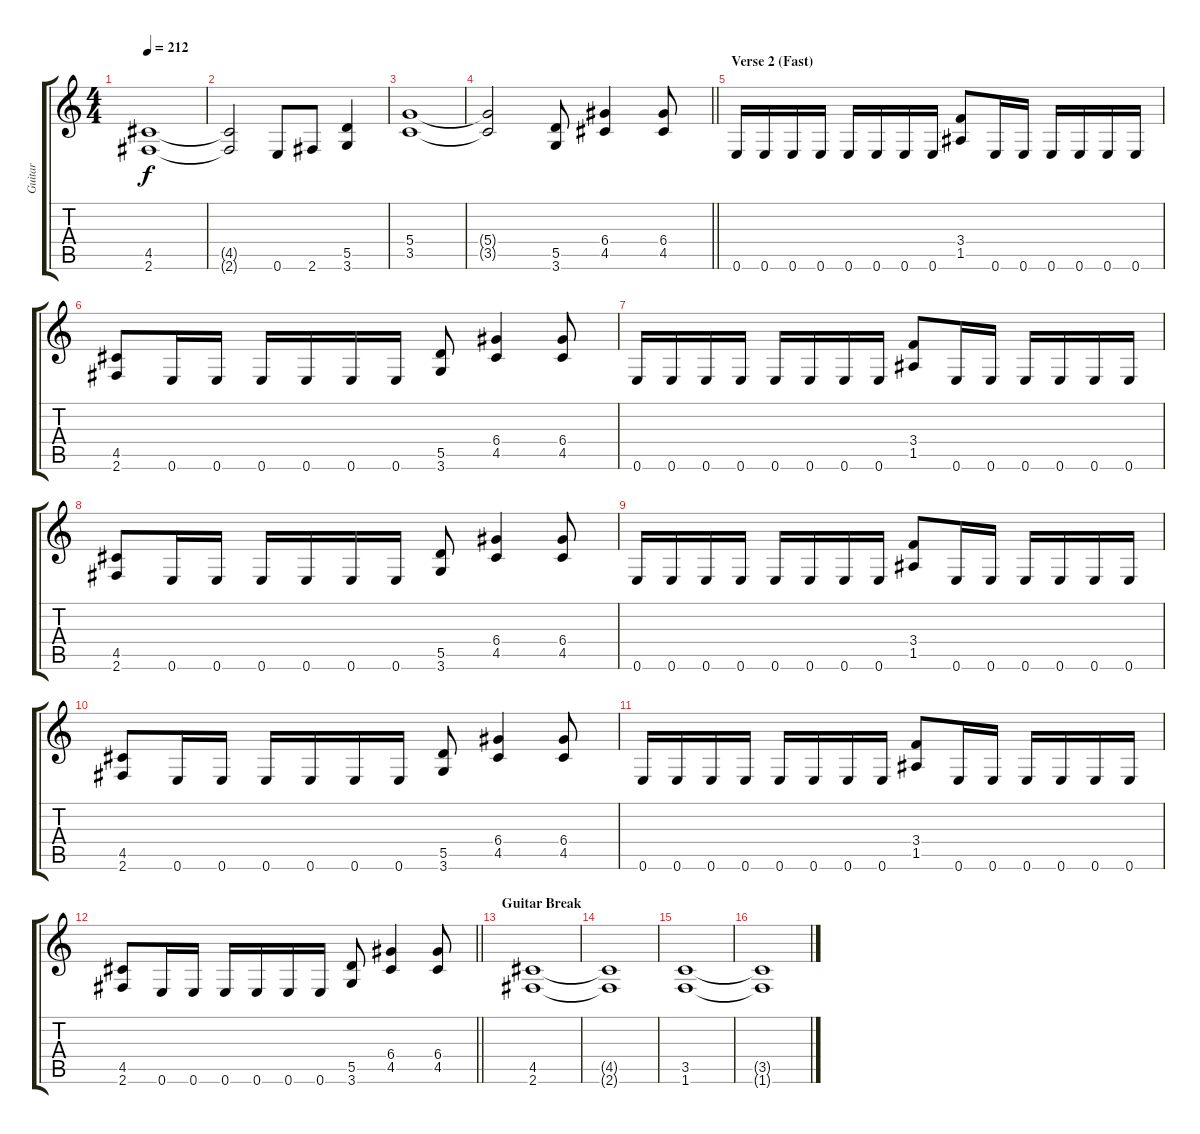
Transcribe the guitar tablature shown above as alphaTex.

\track ("Guitar" "Guitar") {instrument distortionguitar}
\staff {score tabs}
\tuning (E4 B3 G3 D3 A2 E2) {hide}
\ts (4 4)
\tempo 212
\clef g2
\ks c
(4.5 2.6).1{dy f} |
(4.5{t} 2.6{t}).2 0.6.8 2.6.8 (5.5 3.6).4 |
(5.4 3.5).1 |
\barLineRight lightlight
(5.4{t} 3.5{t}).2 (5.5 3.6).8 (6.4 4.5).4 (6.4 4.5).8 |
\section ("" "Verse 2 (Fast)")
0.6.16 0.6.16 0.6.16 0.6.16 0.6.16 0.6.16 0.6.16 0.6.16 (3.4 1.5).8 0.6.16 0.6.16 0.6.16 0.6.16 0.6.16 0.6.16 |
(4.5 2.6).8 0.6.16 0.6.16 0.6.16 0.6.16 0.6.16 0.6.16 (5.5 3.6).8 (6.4 4.5).4 (6.4 4.5).8 |
0.6.16 0.6.16 0.6.16 0.6.16 0.6.16 0.6.16 0.6.16 0.6.16 (3.4 1.5).8 0.6.16 0.6.16 0.6.16 0.6.16 0.6.16 0.6.16 |
(4.5 2.6).8 0.6.16 0.6.16 0.6.16 0.6.16 0.6.16 0.6.16 (5.5 3.6).8 (6.4 4.5).4 (6.4 4.5).8 |
0.6.16 0.6.16 0.6.16 0.6.16 0.6.16 0.6.16 0.6.16 0.6.16 (3.4 1.5).8 0.6.16 0.6.16 0.6.16 0.6.16 0.6.16 0.6.16 |
(4.5 2.6).8 0.6.16 0.6.16 0.6.16 0.6.16 0.6.16 0.6.16 (5.5 3.6).8 (6.4 4.5).4 (6.4 4.5).8 |
0.6.16 0.6.16 0.6.16 0.6.16 0.6.16 0.6.16 0.6.16 0.6.16 (3.4 1.5).8 0.6.16 0.6.16 0.6.16 0.6.16 0.6.16 0.6.16 |
\barLineRight lightlight
(4.5 2.6).8 0.6.16 0.6.16 0.6.16 0.6.16 0.6.16 0.6.16 (5.5 3.6).8 (6.4 4.5).4 (6.4 4.5).8 |
\section ("" "Guitar Break")
(4.5 2.6).1 |
(4.5{t} 2.6{t}).1 |
(3.5 1.6).1 |
(3.5{t} 1.6{t}).1
